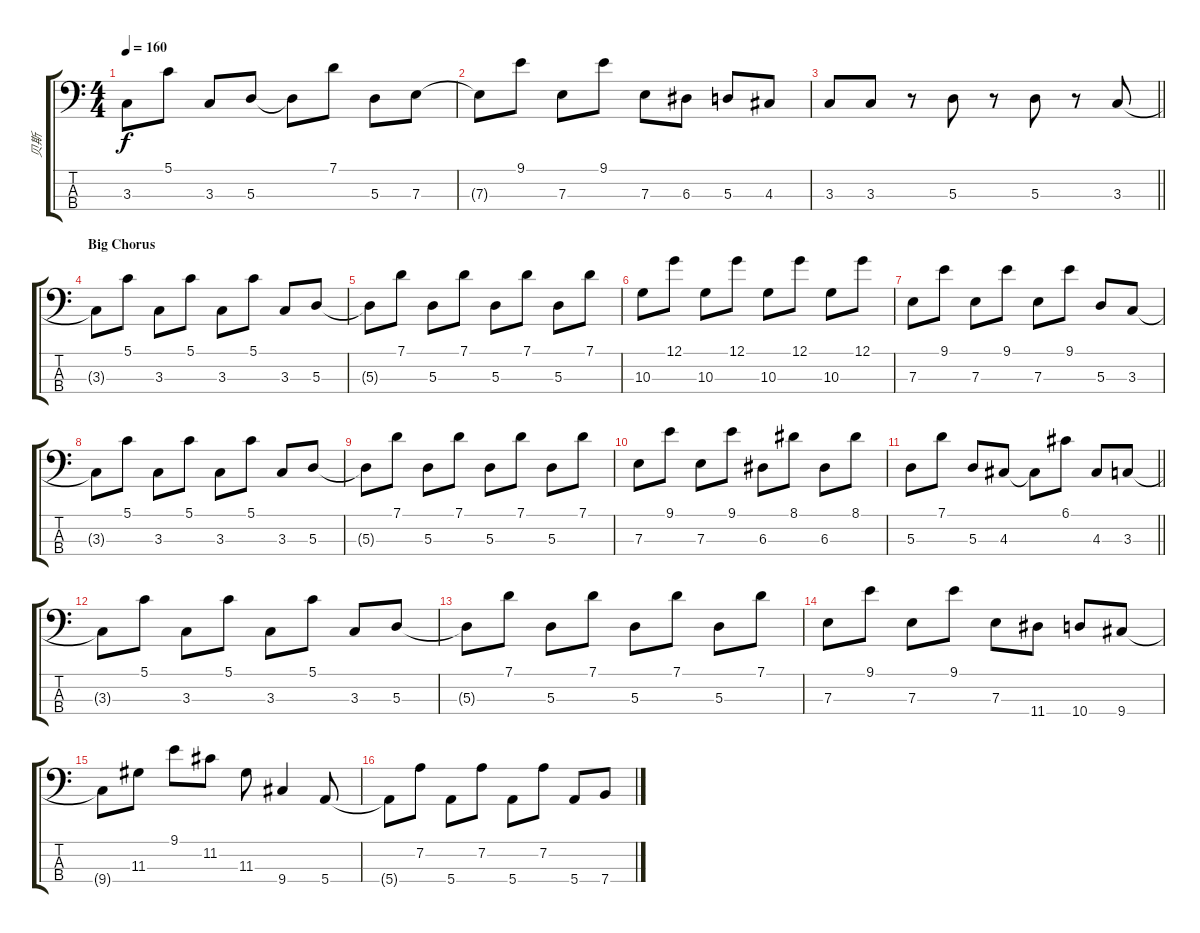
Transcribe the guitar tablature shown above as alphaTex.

\track ("贝斯" "贝斯") {instrument electricbassfinger}
\staff {score tabs}
\tuning (G2 D2 A1 E1) {hide}
\ts (4 4)
\tempo 160
\clef f4
\ks c
3.3.8{dy f} 5.1.8 3.3.8 5.3.8 5.3{t}.8 7.1.8 5.3.8 7.3.8 |
7.3{t}.8 9.1.8 7.3.8 9.1.8 7.3.8 6.3.8 5.3.8 4.3.8 |
\barLineRight lightlight
3.3.8 3.3.8 r.8 5.3.8 r.8 5.3.8 r.8 3.3.8 |
\section ("" "Big Chorus")
3.3{t}.8 5.1.8 3.3.8 5.1.8 3.3.8 5.1.8 3.3.8 5.3.8 |
5.3{t}.8 7.1.8 5.3.8 7.1.8 5.3.8 7.1.8 5.3.8 7.1.8 |
10.3.8 12.1.8 10.3.8 12.1.8 10.3.8 12.1.8 10.3.8 12.1.8 |
7.3.8 9.1.8 7.3.8 9.1.8 7.3.8 9.1.8 5.3.8 3.3.8 |
3.3{t}.8 5.1.8 3.3.8 5.1.8 3.3.8 5.1.8 3.3.8 5.3.8 |
5.3{t}.8 7.1.8 5.3.8 7.1.8 5.3.8 7.1.8 5.3.8 7.1.8 |
7.3.8 9.1.8 7.3.8 9.1.8 6.3.8 8.1.8 6.3.8 8.1.8 |
\barLineRight lightlight
5.3.8 7.1.8 5.3.8 4.3.8 4.3{t}.8 6.1.8 4.3.8 3.3.8 |
3.3{t}.8 5.1.8 3.3.8 5.1.8 3.3.8 5.1.8 3.3.8 5.3.8 |
5.3{t}.8 7.1.8 5.3.8 7.1.8 5.3.8 7.1.8 5.3.8 7.1.8 |
7.3.8 9.1.8 7.3.8 9.1.8 7.3.8 11.4.8 10.4.8 9.4.8 |
9.4{t}.8 11.3.8 9.1.8 11.2.8 11.3.8 9.4.4 5.4.8 |
5.4{t}.8 7.2.8 5.4.8 7.2.8 5.4.8 7.2.8 5.4.8 7.4.8
